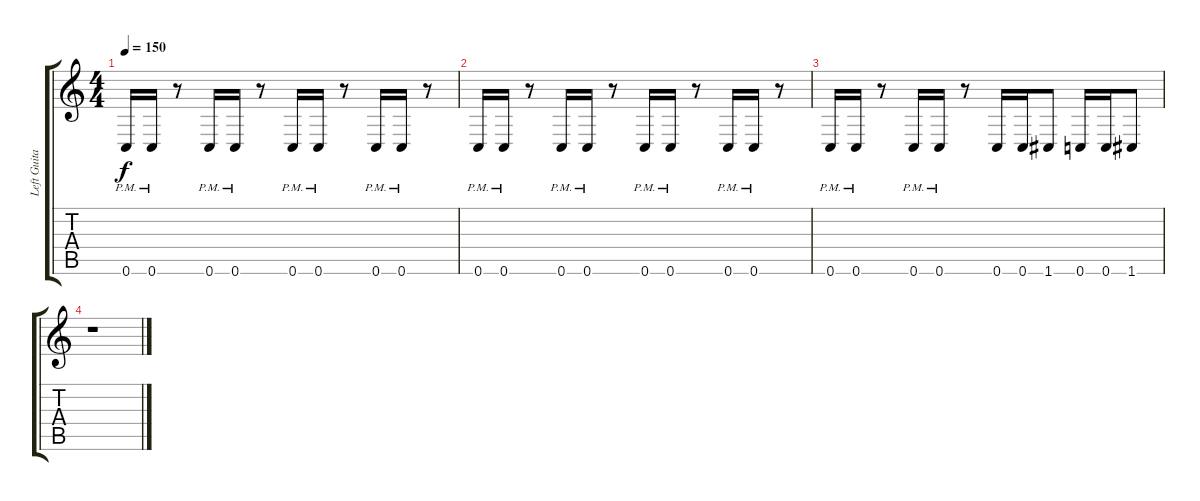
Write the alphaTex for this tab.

\track ("Left Guitar" "Left Guita") {instrument distortionguitar}
\staff {score tabs}
\tuning (C4 G3 Eb3 Bb2 F2 C2) {hide}
\ts (4 4)
\tempo 150
\clef g2
\ks c
0.6{pm}.16{dy f} 0.6{pm}.16 r.8 0.6{pm}.16 0.6{pm}.16 r.8 0.6{pm}.16 0.6{pm}.16 r.8 0.6{pm}.16 0.6{pm}.16 r.8 |
0.6{pm}.16 0.6{pm}.16 r.8 0.6{pm}.16 0.6{pm}.16 r.8 0.6{pm}.16 0.6{pm}.16 r.8 0.6{pm}.16 0.6{pm}.16 r.8 |
0.6{pm}.16 0.6{pm}.16 r.8 0.6{pm}.16 0.6{pm}.16 r.8 0.6.16 0.6.16 1.6.8 0.6.16 0.6.16 1.6.8 |
r.1
